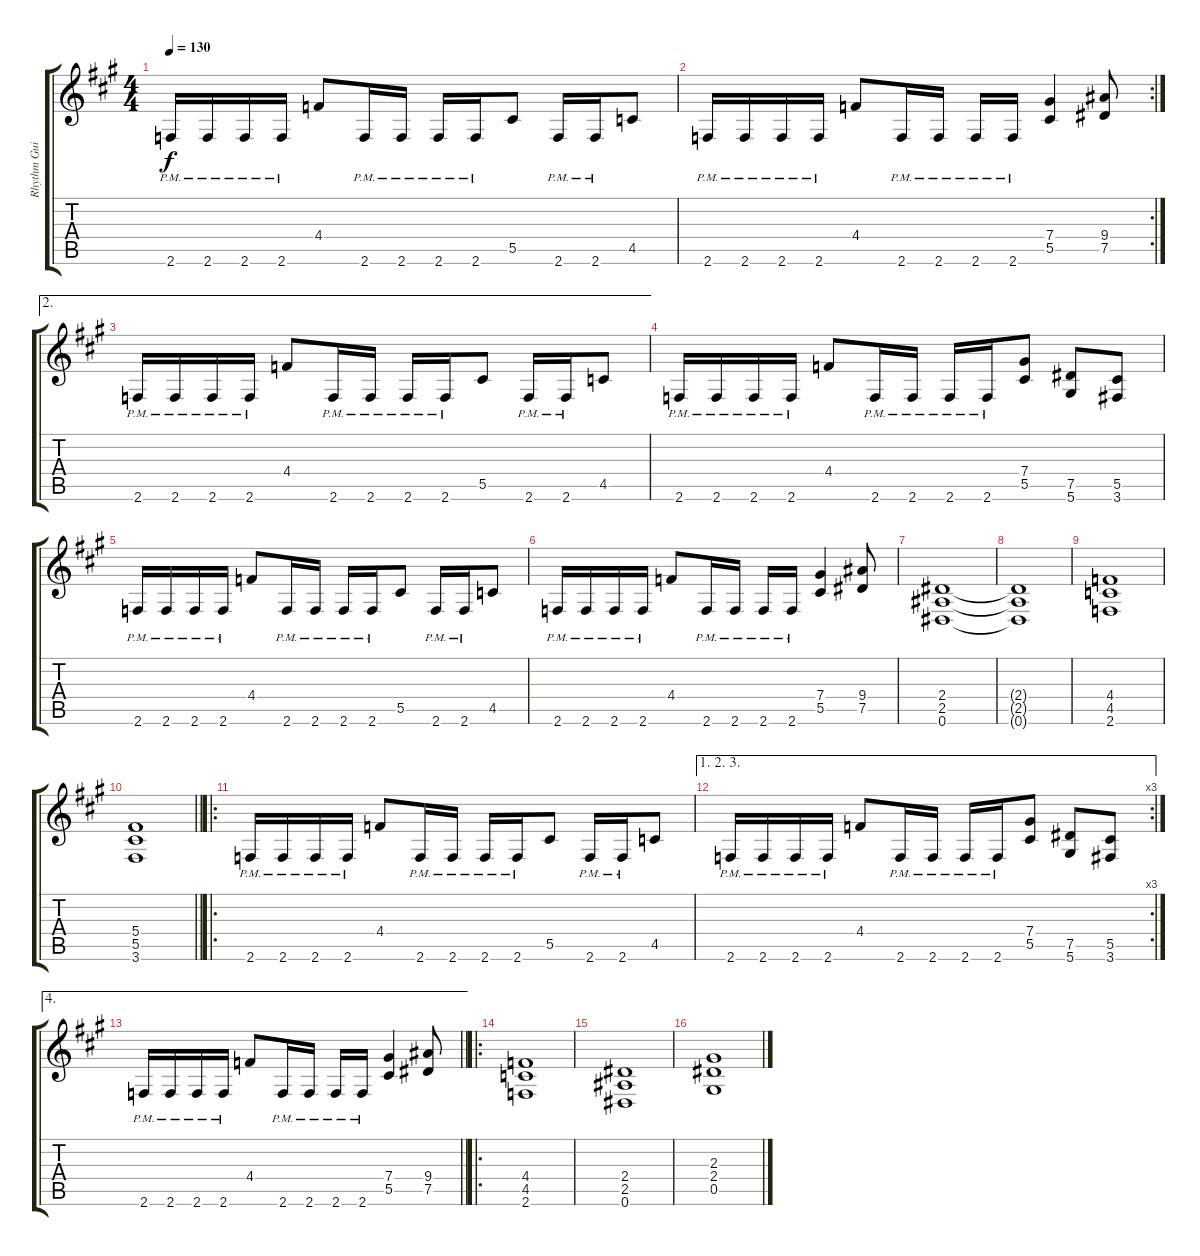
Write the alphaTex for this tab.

\track ("Rhythm Guitar" "Rhythm Gui") {instrument distortionguitar}
\staff {score tabs}
\tuning (Eb4 Bb3 Gb3 Db3 Ab2 Eb2) {hide}
\ts (4 4)
\tempo 130
\clef g2
\ks a
2.6{pm}.16{dy f} 2.6{pm}.16 2.6{pm}.16 2.6{pm}.16 4.4.8 2.6{pm}.16 2.6{pm}.16 2.6{pm}.16 2.6{pm}.16 5.5.8 2.6{pm}.16 2.6{pm}.16 4.5.8 |
\rc 2
2.6{pm}.16 2.6{pm}.16 2.6{pm}.16 2.6{pm}.16 4.4.8 2.6{pm}.16 2.6{pm}.16 2.6{pm}.16 2.6{pm}.16 (7.4 5.5).4 (9.4 7.5).8 |
\ae 2
2.6{pm}.16 2.6{pm}.16 2.6{pm}.16 2.6{pm}.16 4.4.8 2.6{pm}.16 2.6{pm}.16 2.6{pm}.16 2.6{pm}.16 5.5.8 2.6{pm}.16 2.6{pm}.16 4.5.8 |
2.6{pm}.16 2.6{pm}.16 2.6{pm}.16 2.6{pm}.16 4.4.8 2.6{pm}.16 2.6{pm}.16 2.6{pm}.16 2.6{pm}.16 (7.4 5.5).8 (7.5 5.6).8 (5.5 3.6).8 |
2.6{pm}.16 2.6{pm}.16 2.6{pm}.16 2.6{pm}.16 4.4.8 2.6{pm}.16 2.6{pm}.16 2.6{pm}.16 2.6{pm}.16 5.5.8 2.6{pm}.16 2.6{pm}.16 4.5.8 |
2.6{pm}.16 2.6{pm}.16 2.6{pm}.16 2.6{pm}.16 4.4.8 2.6{pm}.16 2.6{pm}.16 2.6{pm}.16 2.6{pm}.16 (7.4 5.5).4 (9.4 7.5).8 |
(2.4 2.5 0.6).1 |
(2.4{t} 2.5{t} 0.6{t}).1 |
(4.4 4.5 2.6).1 |
\barLineRight lightlight
(5.4 5.5 3.6).1 |
\ro
2.6{pm}.16 2.6{pm}.16 2.6{pm}.16 2.6{pm}.16 4.4.8 2.6{pm}.16 2.6{pm}.16 2.6{pm}.16 2.6{pm}.16 5.5.8 2.6{pm}.16 2.6{pm}.16 4.5.8 |
\ae (1 2 3)
\rc 3
2.6{pm}.16 2.6{pm}.16 2.6{pm}.16 2.6{pm}.16 4.4.8 2.6{pm}.16 2.6{pm}.16 2.6{pm}.16 2.6{pm}.16 (7.4 5.5).8 (7.5 5.6).8 (5.5 3.6).8 |
\ae 4
\barLineRight lightlight
2.6{pm}.16 2.6{pm}.16 2.6{pm}.16 2.6{pm}.16 4.4.8 2.6{pm}.16 2.6{pm}.16 2.6{pm}.16 2.6{pm}.16 (7.4 5.5).4 (9.4 7.5).8 |
\ro
(4.4 4.5 2.6).1 |
(2.4 2.5 0.6).1 |
(2.3 2.4 0.5).1
